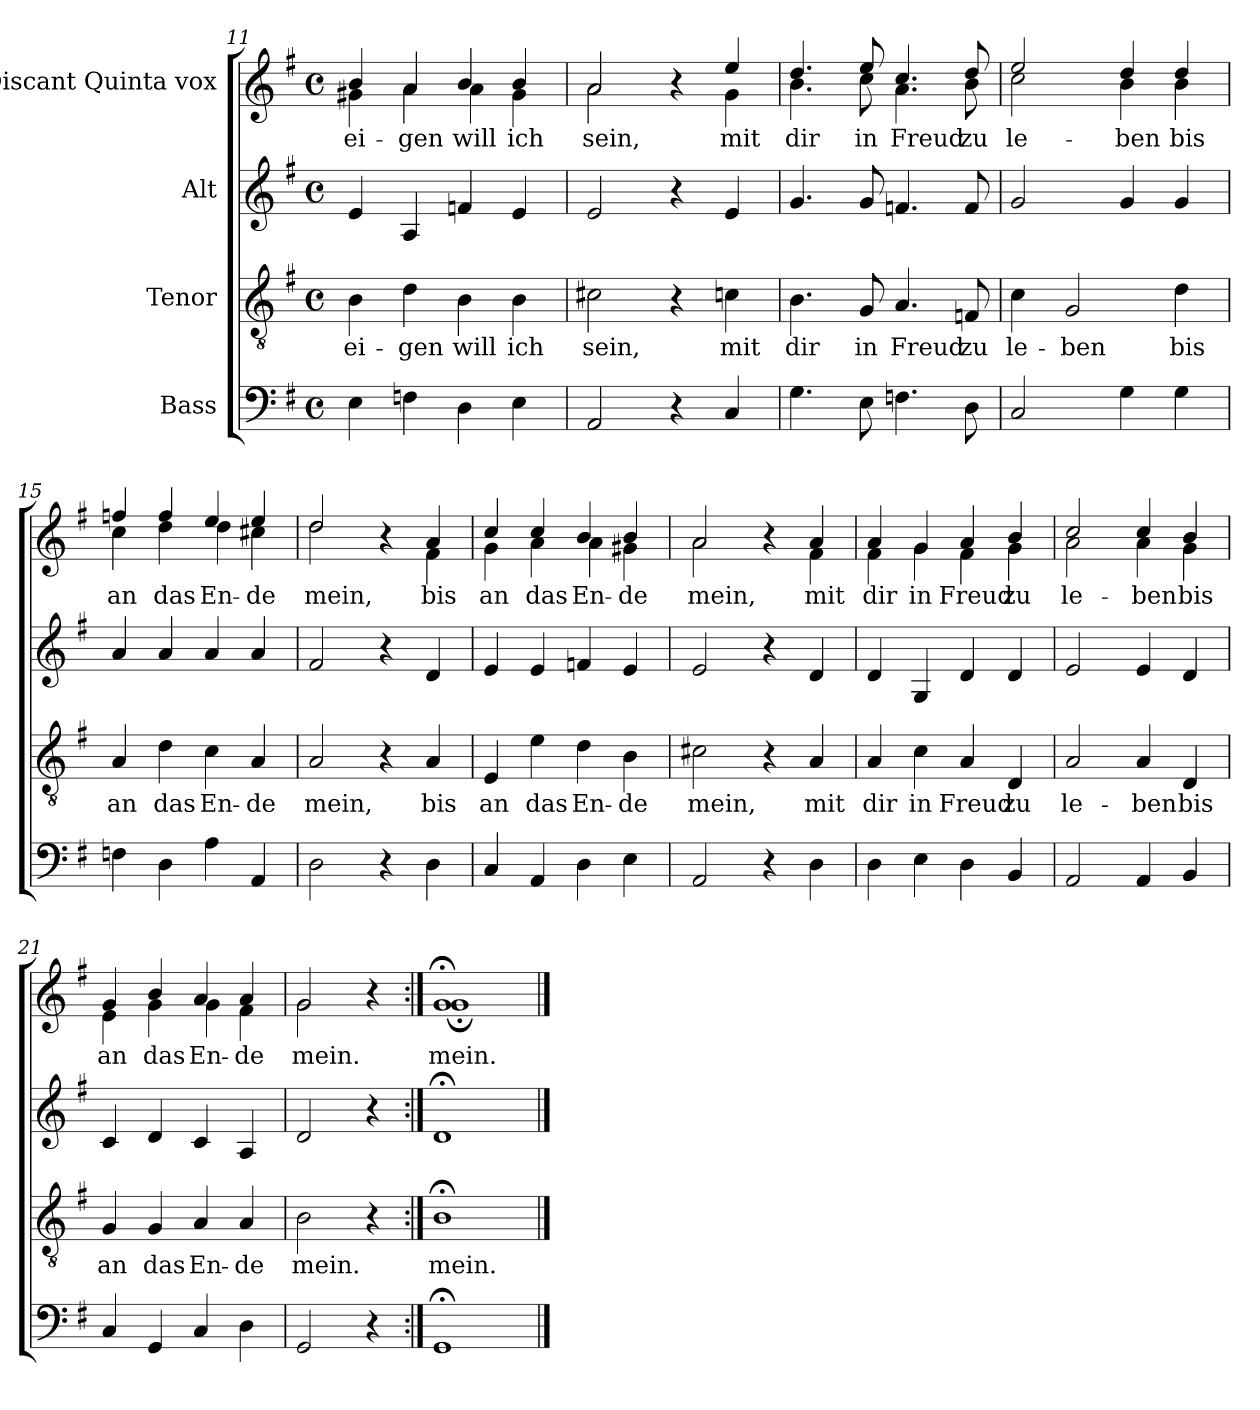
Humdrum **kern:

**kern	**kern	**text	**kern	**kern	**text
*part4	*part3	*part3	*part2	*part1	*part1
*staff4	*staff3	*staff3	*staff2	*staff1	*staff1
*I"Bass	*I"Tenor	*	*I"Alt	*I"Discant Quinta vox	*
*clefF4	*clefGv2	*	*clefG2	*clefG2	*
*k[f#]	*k[f#]	*	*k[f#]	*k[f#]	*
*M4/4	*M4/4	*	*M4/4	*M4/4	*
*met(c)	*met(c)	*	*met(c)	*met(c)	*
=11	=11	=11	=11	=11	=11
!	!	!LO:LY:b	!	!	!LO:LY:b
*	*	*	*	*^	*
4E\	4B\	ei-	4e/	4b/	4g#X\	ei-
!	!	!LO:LY:b	!	!	!	!LO:LY:b
4Fn\	4d\	-gen	4A/	4a/	4a\	-gen
!	!	!LO:LY:b	!	!	!	!LO:LY:b
4D\	4B\	will	4fn/	4b/	4a\	will
!	!	!LO:LY:b	!	!	!	!LO:LY:b
4E\	4B\	ich	4e/	4b/	4g#\	ich
=12	=12	=12	=12	=12	=12	=12
!	!	!LO:LY:b	!	!	!	!LO:LY:b
2AA/	2c#X\	sein,	2e/	2a/	2a\	sein,
4r	4r	.	4r	4r	4ryy	.
!	!	!LO:LY:b	!	!	!	!LO:LY:b
4C/	4cn\	mit	4e/	4ee/	4g\	mit
!!LO:LB:g=z	!!
=13	=13	=13	=13	=13	=13	=13
!	!	!LO:LY:b	!	!	!	!LO:LY:b
4.G\	4.B\	dir	4.g/	4.dd/	4.b\	dir
!	!	!LO:LY:b	!	!	!	!LO:LY:b
8E\	8G/	in	8g/	8ee/	8cc\	in
!	!	!LO:LY:b	!	!	!	!LO:LY:b
4.Fn\	4.A/	Freud	4.fn/	4.cc/	4.a\	Freud
!	!	!LO:LY:b	!	!	!	!LO:LY:b
8D\	8Fn/	zu	8f/	8dd/	8b\	zu
=14	=14	=14	=14	=14	=14	=14
!	!	!LO:LY:b	!	!	!	!LO:LY:b
2C/	4c\	le-	2g/	2ee/	2cc\	le-
!	!	!LO:LY:b	!	!	!	!
.	2G/	-ben	.	.	.	.
!	!	!	!	!	!	!LO:LY:b
4G\	.	.	4g/	4dd/	4b\	-ben
!	!	!LO:LY:b	!	!	!	!LO:LY:b
4G\	4d\	bis	4g/	4dd/	4b\	bis
=15	=15	=15	=15	=15	=15	=15
!	!	!LO:LY:b	!	!	!	!LO:LY:b
4Fn\	4A/	an	4a/	4ffn/	4cc\	an
!	!	!LO:LY:b	!	!	!	!LO:LY:b
4D\	4d\	das	4a/	4ff/	4dd\	das
!	!	!LO:LY:b	!	!	!	!LO:LY:b
4A\	4c\	En-	4a/	4ee/	4dd\	En-
!	!	!LO:LY:b	!	!	!	!LO:LY:b
4AA/	4A/	-de	4a/	4ee/	4cc#X\	-de
=16	=16	=16	=16	=16	=16	=16
!	!	!LO:LY:b	!	!	!	!LO:LY:b
2D\	2A/	mein,	2f#/	2dd/	2dd\	mein,
4r	4r	.	4r	4r	4ryy	.
!	!	!LO:LY:b	!	!	!	!LO:LY:b
4D\	4A/	bis	4d/	4a/	4f#\	bis
=17	=17	=17	=17	=17	=17	=17
!	!	!LO:LY:b	!	!	!	!LO:LY:b
4C/	4E/	an	4e/	4cc/	4g\	an
!	!	!LO:LY:b	!	!	!	!LO:LY:b
4AA/	4e\	das	4e/	4cc/	4a\	das
!	!	!LO:LY:b	!	!	!	!LO:LY:b
4D\	4d\	En-	4fn/	4b/	4a\	En-
!	!	!LO:LY:b	!	!	!	!LO:LY:b
4E\	4B\	-de	4e/	4b/	4g#X\	-de
!!LO:LB:g=z	!!
=18	=18	=18	=18	=18	=18	=18
!	!	!LO:LY:b	!	!	!	!LO:LY:b
2AA/	2c#X\	mein,	2e/	2a/	2a\	mein,
4r	4r	.	4r	4r	4ryy	.
!	!	!LO:LY:b	!	!	!	!LO:LY:b
4D\	4A/	mit	4d/	4a/	4f#\	mit
=19	=19	=19	=19	=19	=19	=19
!	!	!LO:LY:b	!	!	!	!LO:LY:b
4D\	4A/	dir	4d/	4a/	4f#\	dir
!	!	!LO:LY:b	!	!	!	!LO:LY:b
4E\	4c\	in	4G/	4g/	4g\	in
!	!	!LO:LY:b	!	!	!	!LO:LY:b
4D\	4A/	Freud	4d/	4a/	4f#\	Freud
!	!	!LO:LY:b	!	!	!	!LO:LY:b
4BB/	4D/	zu	4d/	4b/	4g\	zu
=20	=20	=20	=20	=20	=20	=20
!	!	!LO:LY:b	!	!	!	!LO:LY:b
2AA/	2A/	le-	2e/	2cc/	2a\	le-
!	!	!LO:LY:b	!	!	!	!LO:LY:b
4AA/	4A/	-ben	4e/	4cc/	4a\	-ben
!	!	!LO:LY:b	!	!	!	!LO:LY:b
4BB/	4D/	bis	4d/	4b/	4g\	bis
=21	=21	=21	=21	=21	=21	=21
!	!	!LO:LY:b	!	!	!	!LO:LY:b
4C/	4G/	an	4c/	4g/	4e\	an
!	!	!LO:LY:b	!	!	!	!LO:LY:b
4GG/	4G/	das	4d/	4b/	4g\	das
!	!	!LO:LY:b	!	!	!	!LO:LY:b
4C/	4A/	En-	4c/	4a/	4g\	En-
!	!	!LO:LY:b	!	!	!	!LO:LY:b
4D\	4A/	-de	4A/	4a/	4f#\	-de
=22	=22	=22	=22	=22	=22	=22
!	!	!LO:LY:b	!	!	!	!LO:LY:b
2GG/	2B\	mein.	2d/	2g/	2g\	mein.
4r	4r	.	4r	4r	4ryy	.
=23:|!	=23:|!	=23:|!	=23:|!	=23:|!	=23:|!	=23:|!
!	!	!LO:LY:b	!	!	!	!LO:LY:b
1GG;<	1B;<	mein.	1d;<	1g;<	1g;	mein.
*	*	*	*	*v	*v	*
==	==	==	==	==	==
*-	*-	*-	*-	*-	*-
